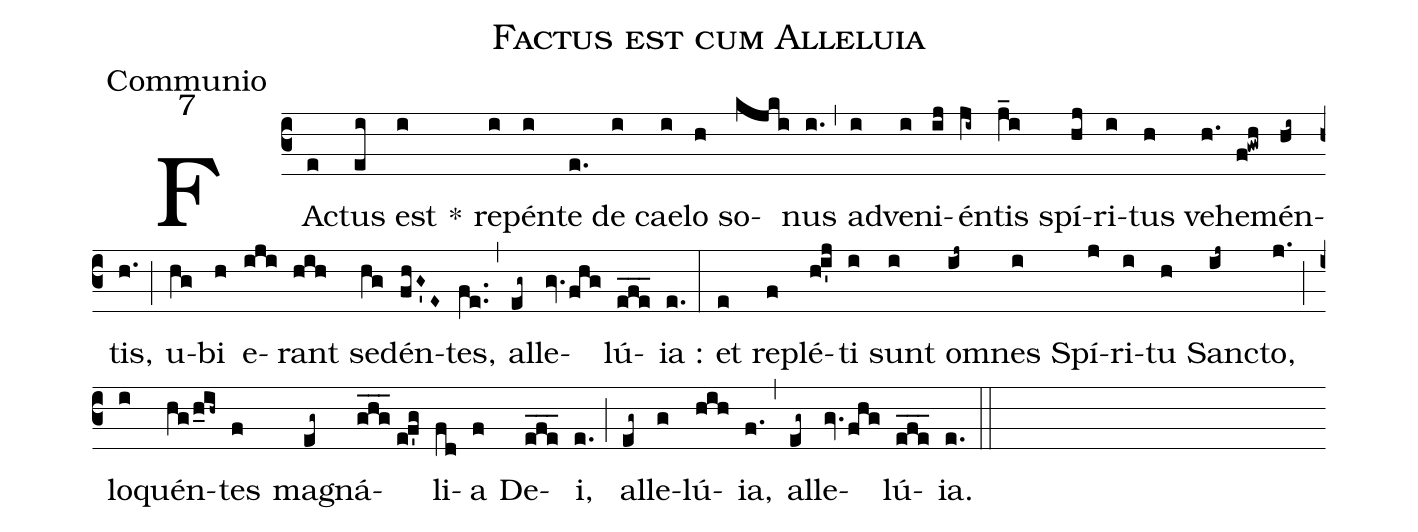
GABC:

name:Factus est cum Alleluia;
office-part:Communio;
mode:7;
%%
(c3) FA(e)ctus(ei) est(i) *() re(i)pén(i)te(e.) de(i) cae(i)lo(h) so(kjki)nus(i.) (,) ad(i)ve(i)ni(ij)én(ji~)tis(j_i) spí(hj)ri(i)tus(h) ve(h.)he(f!gwh)mén(hi~)tis,(h.) (;) u(hg)bi(h) e(iji)rant(hih) se(hg)dén(fhG~'E~)tes,(fe..) (,) al(eg~)le(gv.fhg)lú(efe___){ia} :(e.) (:) et(e) re(f)plé(hi'j)ti(i) sunt(i) o(ij~)mnes(i) Spí(j)ri(i)tu(h) San(ij~)cto,(j.) (;) lo(i)quén(hg/h_ih~)tes(f) ma(eg~)gná(ghg___//ef'g)li(fd)a(f) De(efe___)i,(e.) (;) al(eg~)le(g)lú(hih){ia},(f.) (,) al(eg~)le(gv.fhg)lú(efe___){ia}.(e.) (::)
